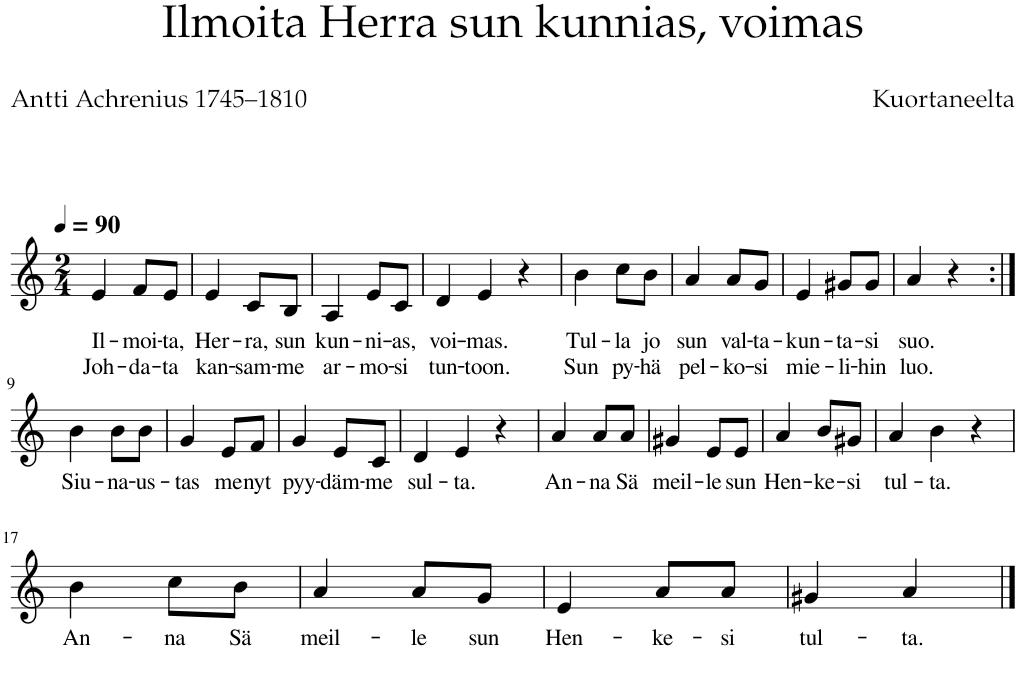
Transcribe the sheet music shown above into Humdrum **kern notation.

**kern	**text	**text
*part1	*part1	*part1
*staff1	*staff1	*staff1
*I"Staff	*	*
*clefG2	*	*
*k[]	*	*
*M2/4	*	*
*MM90	*	*
=1	=1	=1
!	!LO:LY:b	!LO:LY:b
4e/	Il-	Joh-
!	!LO:LY:b	!LO:LY:b
8f/L	-moi-	-da-
!	!LO:LY:b	!LO:LY:b
8e/J	-ta,	-ta
=2	=2	=2
!	!LO:LY:b	!LO:LY:b
4e/	Her-	kan-
!	!LO:LY:b	!LO:LY:b
8c/L	-ra,	-sam-
!	!LO:LY:b	!LO:LY:b
8B/J	sun	-me
=3	=3	=3
!	!LO:LY:b	!LO:LY:b
4A/	kun-	ar-
!	!LO:LY:b	!LO:LY:b
8e/L	-ni-	-mo-
!	!LO:LY:b	!LO:LY:b
8c/J	-as,	-si
=4	=4	=4
!	!LO:LY:b	!LO:LY:b
4d/	voi-	tun-
!	!LO:LY:b	!LO:LY:b
4e/	-mas.	-toon.
4r	.	.
=5	=5	=5
!	!LO:LY:b	!LO:LY:b
4b\	Tul-	Sun
!	!LO:LY:b	!LO:LY:b
8cc\L	-la	py-
!	!LO:LY:b	!LO:LY:b
8b\J	jo	-hä
=6	=6	=6
!	!LO:LY:b	!LO:LY:b
4a/	sun	pel-
!	!LO:LY:b	!LO:LY:b
8a/L	val-	-ko-
!	!LO:LY:b	!LO:LY:b
8g/J	-ta-	-si
=7	=7	=7
!	!LO:LY:b	!LO:LY:b
4e/	-kun-	mie-
!	!LO:LY:b	!LO:LY:b
8g#X/L	-ta-	-li-
!	!LO:LY:b	!LO:LY:b
8g#/J	-si	-hin
=8	=8	=8
!	!LO:LY:b	!LO:LY:b
4a/	suo.	luo.
4r	.	.
!!LO:LB:g=z
=9:|!	=9:|!	=9:|!
!	!LO:LY:b	!
4b\	Siu-	.
!	!LO:LY:b	!
8b\L	-na-	.
!	!LO:LY:b	!
8b\J	-us-	.
=10	=10	=10
!	!LO:LY:b	!
4g/	-tas	.
!	!LO:LY:b	!
8e/L	me	.
!	!LO:LY:b	!
8f/J	nyt	.
=11	=11	=11
!	!LO:LY:b	!
4g/	pyy-	.
!	!LO:LY:b	!
8e/L	-däm-	.
!	!LO:LY:b	!
8c/J	-me	.
=12	=12	=12
!	!LO:LY:b	!
4d/	sul-	.
!	!LO:LY:b	!
4e/	-ta.	.
4r	.	.
=13	=13	=13
!	!LO:LY:b	!
4a/	An-	.
!	!LO:LY:b	!
8a/L	-na	.
!	!LO:LY:b	!
8a/J	Sä	.
=14	=14	=14
!	!LO:LY:b	!
4g#X/	meil-	.
!	!LO:LY:b	!
8e/L	-le	.
!	!LO:LY:b	!
8e/J	sun	.
=15	=15	=15
!	!LO:LY:b	!
4a/	Hen-	.
!	!LO:LY:b	!
8b/L	-ke-	.
!	!LO:LY:b	!
8g#X/J	-si	.
=16	=16	=16
!	!LO:LY:b	!
4a/	tul-	.
!	!LO:LY:b	!
4b\	-ta.	.
4r	.	.
!!LO:LB:g=z
=17	=17	=17
!	!LO:LY:b	!
4b\	An-	.
!	!LO:LY:b	!
8cc\L	-na	.
!	!LO:LY:b	!
8b\J	Sä	.
=18	=18	=18
!	!LO:LY:b	!
4a/	meil-	.
!	!LO:LY:b	!
8a/L	-le	.
!	!LO:LY:b	!
8g/J	sun	.
=19	=19	=19
!	!LO:LY:b	!
4e/	Hen-	.
!	!LO:LY:b	!
8a/L	-ke-	.
!	!LO:LY:b	!
8a/J	-si	.
=20	=20	=20
!	!LO:LY:b	!
4g#X/	tul-	.
!	!LO:LY:b	!
4a/	-ta.	.
==	==	==
*-	*-	*-
